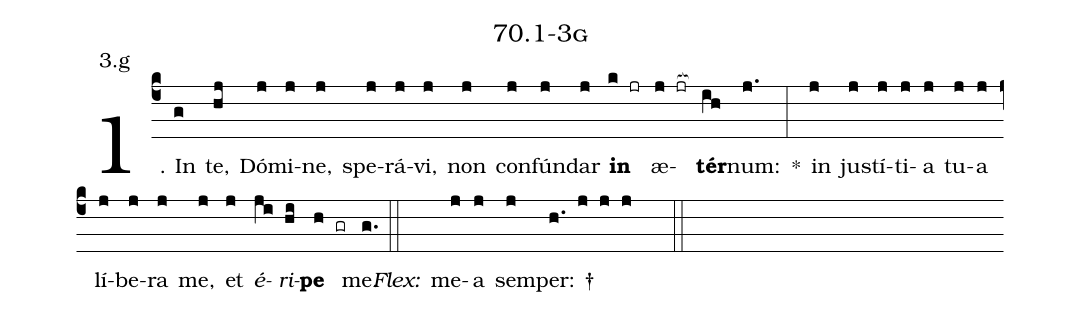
name: 70.1-3g;
annotation: 3.g;
%%
(c4)1. In(g) te,(hj) Dó(j)mi(j)ne,(j) spe(j)rá(j)vi,(j) non(j) con(j)fún(j)dar(j) <b>in</b>(k jr) æ(j jr[ocb:1{])<b>tér</b>(ih[ocb:0}])num:(j.) *(:) in(j) jus(j)tí(j)ti(j)a(j) tu(j)a(j) lí(j)be(j)ra(j) me,(j) et(j) <i>é</i>(ji)<i>ri</i>(hi)<b>pe</b>(h gr) me.(g.) (::)
<i>Flex:</i>()  me(j)a(j) sem(j)per: †(h. j j j  ::)
